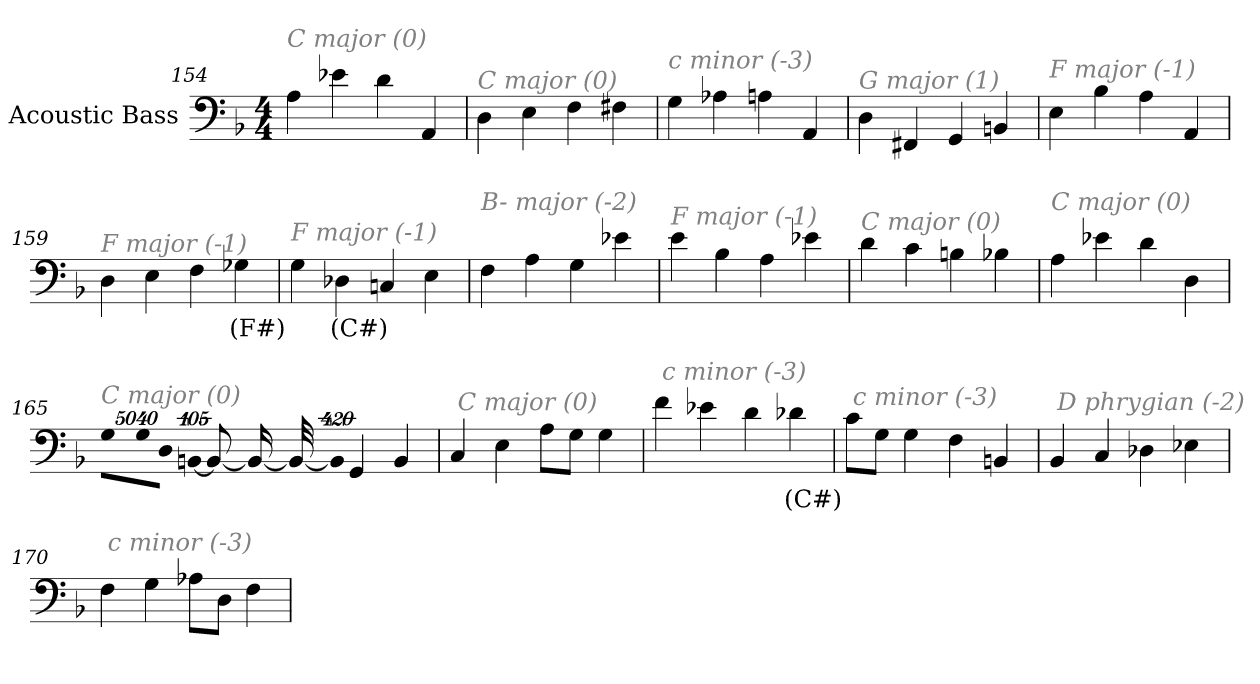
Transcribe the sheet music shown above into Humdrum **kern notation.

**kern	**text
*part1	*part1
*staff1	*staff1
*I"Acoustic Bass	*
*clefF4	*
*ITrd7c12	*
*k[b-]	*
*F:	*
*M4/4	*
=154	=154
!LO:TX:i:color=#808080:t=C major (0)	!
4AA	.
4E-X	.
4D	.
4AAA	.
=155	=155
!LO:TX:i:color=#808080:t=C major (0)	!
4DD	.
4EE	.
4FF	.
4FF#X	.
=156	=156
!LO:TX:i:color=#808080:t=c minor (-3)	!
4GG	.
4AA-X	.
4AAn	.
4AAA	.
=157	=157
!LO:TX:i:color=#808080:t=G major (1)	!
4DD	.
4FFF#X	.
4GGG	.
4BBBn	.
=158	=158
!LO:TX:i:color=#808080:t=F major (-1)	!
4EE	.
4BB-	.
4AA	.
4AAA	.
=159	=159
!LO:TX:i:color=#808080:t=F major (-1)	!
4DD	.
4EE	.
4FF	.
4GG-Xi	(F#)
=160	=160
!LO:TX:i:color=#808080:t=F major (-1)	!
4GG	.
4DD-Xi	(C#)
4CCn	.
4EE	.
=161	=161
!LO:TX:i:color=#808080:t=B- major (-2)	!
4FF	.
4AA	.
4GG	.
4E-X	.
=162	=162
!LO:TX:i:color=#808080:t=F major (-1)	!
4E	.
4BB-	.
4AA	.
4E-X	.
=163	=163
!LO:TX:i:color=#808080:t=C major (0)	!
4D	.
4C	.
4BBn	.
4BB-X	.
=164	=164
!LO:TX:i:color=#808080:t=C major (0)	!
4AA	.
4E-X	.
4D	.
4DD	.
=165	=165
!LO:TX:i:color=#808080:t=C major (0)	!
!LO:N:vis=8	!
40320%3347GGL	.
!LO:N:vis=8	!
40320%3347GG	.
!LO:N:vis=8	!
40320%3347DDJ	.
!LO:N:vis=1024	!
[13440%13BBBn	.
8BBB_	.
16BBB_	.
32BBB_	.
!LO:N:vis=1024%31	!
13440%407BBB]	.
4GGG	.
4BBB	.
=166	=166
!LO:TX:i:color=#808080:t=C major (0)	!
4CC	.
4EE	.
8AAL	.
8GGJ	.
4GG	.
=167	=167
!LO:TX:i:color=#808080:t=c minor (-3)	!
4F	.
4E-X	.
4D	.
4D-Xi	(C#)
=168	=168
!LO:TX:i:color=#808080:t=c minor (-3)	!
8CL	.
8GGJ	.
4GG	.
4FF	.
4BBBn	.
=169	=169
!LO:TX:i:color=#808080:t=D phrygian (-2)	!
4BBB-	.
4CC	.
4DD-X	.
4EE-X	.
=170	=170
!LO:TX:i:color=#808080:t=c minor (-3)	!
4FF	.
4GG	.
8AA-XL	.
8DDJ	.
4FF	.
=	=
*-	*-
